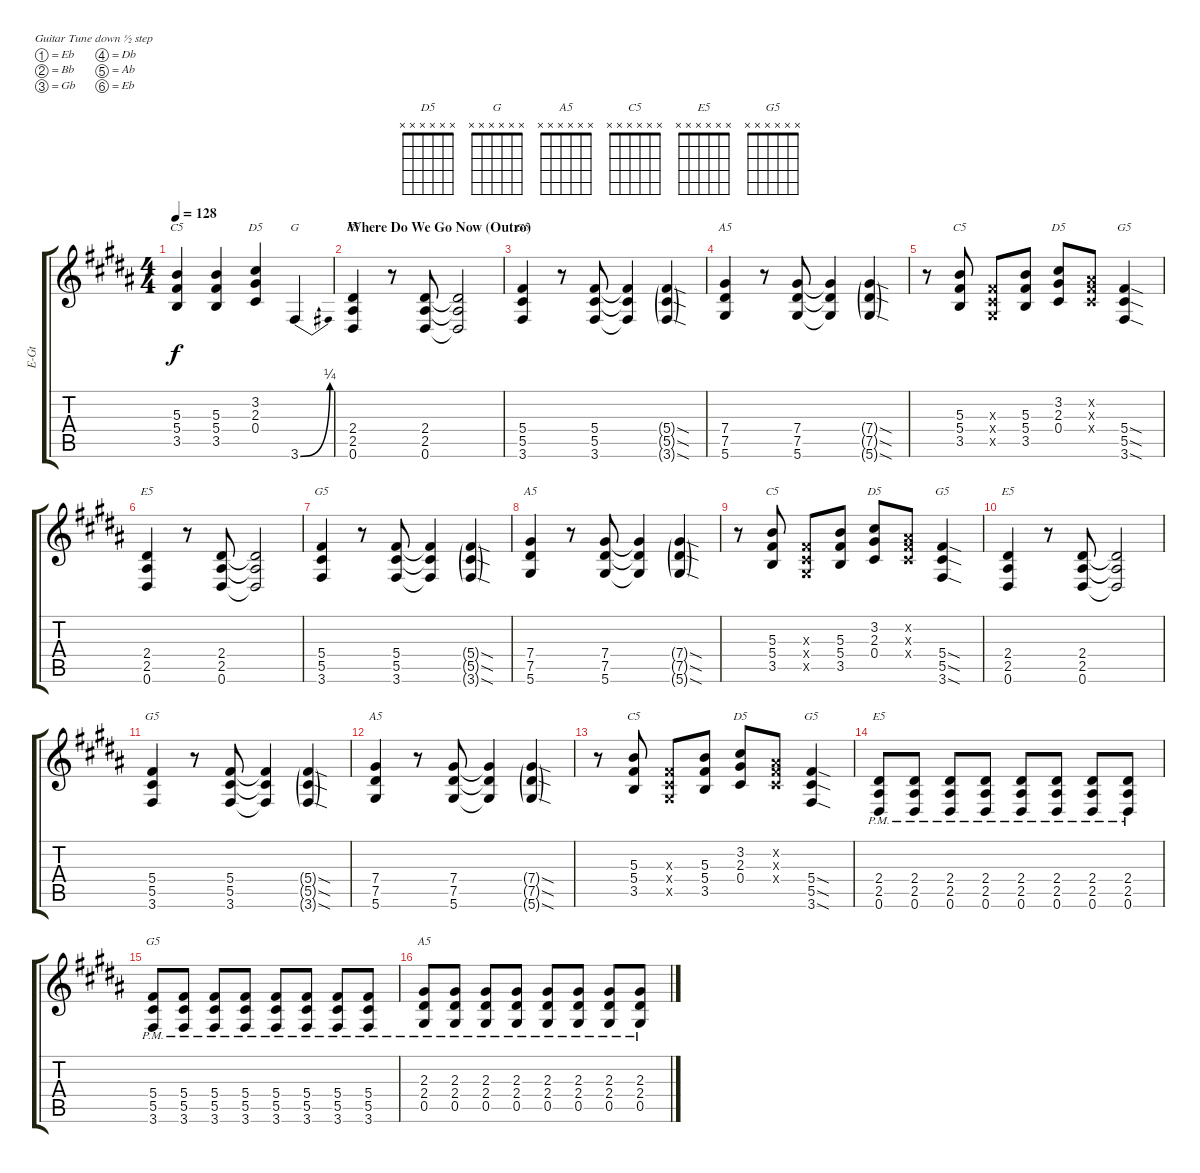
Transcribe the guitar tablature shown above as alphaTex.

\bracketExtendMode groupsimilarinstruments
\otherSystemsTrackNameOrientation horizontal
\track ("Guitar 2 (Izzy)" "E-Gt") {defaultSystemsLayout 4 instrument distortionguitar}
\staff {score tabs}
\tuning (Eb4 Bb3 Gb3 Db3 Ab2 Eb2)
\chord ("D5" x x x x x x)
\chord ("G" x x x x x x)
\chord ("A5" x x x x x x)
\chord ("C5" x x x x x x)
\chord ("E5" x x x x x x)
\chord ("G5" x x x x x x)
\ts (4 4)
\tempo 128
\clef g2
\ks b
(5.3{acc forcenatural} 5.4{acc forcenatural} 3.5{acc forcenatural}).4{ch "C5" dy f} (5.3{acc forcenatural} 5.4{acc forcenatural} 3.5{acc forcenatural}).4 (3.2{acc forcenatural} 2.3{acc forcenatural} 0.4{acc forcenatural}).4{ch "D5"} 3.6{be (bend 0 0 60 1) acc forcenatural}.4{ch "G"} |
\section ("" "Where Do We Go Now (Outro)")
(2.4{acc forcenatural} 2.5{acc forcenatural} 0.6{acc forcenatural}).4{ch "E5"} r.8 (2.4{acc forcenatural} 2.5{acc forcenatural} 0.6{acc forcenatural}).8 (2.4{t acc forcenatural} 2.5{t acc forcenatural} 0.6{t acc forcenatural}).2 |
(5.4{acc forcenatural} 5.5{acc forcenatural} 3.6{acc forcenatural}).4{ch "G5"} r.8 (5.4{acc forcenatural} 5.5{acc forcenatural} 3.6{acc forcenatural}).8 (5.4{t acc forcenatural} 5.5{t acc forcenatural} 3.6{t acc forcenatural}).4 (5.4{sod g acc forcenatural} 5.5{sod g acc forcenatural} 3.6{sod g acc forcenatural}).4 |
(7.4{acc forcenatural} 7.5{acc forcenatural} 5.6{acc forcenatural}).4{ch "A5"} r.8 (7.4{acc forcenatural} 7.5{acc forcenatural} 5.6{acc forcenatural}).8 (7.4{t acc forcenatural} 7.5{t acc forcenatural} 5.6{t acc forcenatural}).4 (7.4{sod g acc forcenatural} 7.5{sod g acc forcenatural} 5.6{sod g acc forcenatural}).4 |
r.8 (5.3{acc forcenatural} 5.4{acc forcenatural} 3.5{acc forcenatural}).8{ch "C5"} (0.3{x acc forcenatural} 0.4{x acc forcenatural} 0.5{x acc forcenatural}).8 (5.3{acc forcenatural} 5.4{acc forcenatural} 3.5{acc forcenatural}).8 (3.2{acc forcenatural} 2.3{acc forcenatural} 0.4{acc forcenatural}).8{ch "D5"} (0.2{x acc forcenatural} 0.3{x acc forcenatural} 0.4{x acc forcenatural}).8 (5.4{sod acc forcenatural} 5.5{sod acc forcenatural} 3.6{sod acc forcenatural}).4{ch "G5"} |
(2.4{acc forcenatural} 2.5{acc forcenatural} 0.6{acc forcenatural}).4{ch "E5"} r.8 (2.4{acc forcenatural} 2.5{acc forcenatural} 0.6{acc forcenatural}).8 (2.4{t acc forcenatural} 2.5{t acc forcenatural} 0.6{t acc forcenatural}).2 |
(5.4{acc forcenatural} 5.5{acc forcenatural} 3.6{acc forcenatural}).4{ch "G5"} r.8 (5.4{acc forcenatural} 5.5{acc forcenatural} 3.6{acc forcenatural}).8 (5.4{t acc forcenatural} 5.5{t acc forcenatural} 3.6{t acc forcenatural}).4 (5.4{sod g acc forcenatural} 5.5{sod g acc forcenatural} 3.6{sod g acc forcenatural}).4 |
(7.4{acc forcenatural} 7.5{acc forcenatural} 5.6{acc forcenatural}).4{ch "A5"} r.8 (7.4{acc forcenatural} 7.5{acc forcenatural} 5.6{acc forcenatural}).8 (7.4{t acc forcenatural} 7.5{t acc forcenatural} 5.6{t acc forcenatural}).4 (7.4{sod g acc forcenatural} 7.5{sod g acc forcenatural} 5.6{sod g acc forcenatural}).4 |
r.8 (5.3{acc forcenatural} 5.4{acc forcenatural} 3.5{acc forcenatural}).8{ch "C5"} (0.3{x acc forcenatural} 0.4{x acc forcenatural} 0.5{x acc forcenatural}).8 (5.3{acc forcenatural} 5.4{acc forcenatural} 3.5{acc forcenatural}).8 (3.2{acc forcenatural} 2.3{acc forcenatural} 0.4{acc forcenatural}).8{ch "D5"} (0.2{x acc forcenatural} 0.3{x acc forcenatural} 0.4{x acc forcenatural}).8 (5.4{sod acc forcenatural} 5.5{sod acc forcenatural} 3.6{sod acc forcenatural}).4{ch "G5"} |
(2.4{acc forcenatural} 2.5{acc forcenatural} 0.6{acc forcenatural}).4{ch "E5"} r.8 (2.4{acc forcenatural} 2.5{acc forcenatural} 0.6{acc forcenatural}).8 (2.4{t acc forcenatural} 2.5{t acc forcenatural} 0.6{t acc forcenatural}).2 |
(5.4{acc forcenatural} 5.5{acc forcenatural} 3.6{acc forcenatural}).4{ch "G5"} r.8 (5.4{acc forcenatural} 5.5{acc forcenatural} 3.6{acc forcenatural}).8 (5.4{t acc forcenatural} 5.5{t acc forcenatural} 3.6{t acc forcenatural}).4 (5.4{sod g acc forcenatural} 5.5{sod g acc forcenatural} 3.6{sod g acc forcenatural}).4 |
(7.4{acc forcenatural} 7.5{acc forcenatural} 5.6{acc forcenatural}).4{ch "A5"} r.8 (7.4{acc forcenatural} 7.5{acc forcenatural} 5.6{acc forcenatural}).8 (7.4{t acc forcenatural} 7.5{t acc forcenatural} 5.6{t acc forcenatural}).4 (7.4{sod g acc forcenatural} 7.5{sod g acc forcenatural} 5.6{sod g acc forcenatural}).4 |
r.8 (5.3{acc forcenatural} 5.4{acc forcenatural} 3.5{acc forcenatural}).8{ch "C5"} (0.3{x acc forcenatural} 0.4{x acc forcenatural} 0.5{x acc forcenatural}).8 (5.3{acc forcenatural} 5.4{acc forcenatural} 3.5{acc forcenatural}).8 (3.2{acc forcenatural} 2.3{acc forcenatural} 0.4{acc forcenatural}).8{ch "D5"} (0.2{x acc forcenatural} 0.3{x acc forcenatural} 0.4{x acc forcenatural}).8 (5.4{sod acc forcenatural} 5.5{sod acc forcenatural} 3.6{sod acc forcenatural}).4{ch "G5"} |
(2.4{pm acc forcenatural} 2.5{pm acc forcenatural} 0.6{pm acc forcenatural}).8{ch "E5"} (2.4{pm acc forcenatural} 2.5{pm acc forcenatural} 0.6{pm acc forcenatural}).8 (2.4{pm acc forcenatural} 2.5{pm acc forcenatural} 0.6{pm acc forcenatural}).8 (2.4{pm acc forcenatural} 2.5{pm acc forcenatural} 0.6{pm acc forcenatural}).8 (2.4{pm acc forcenatural} 2.5{pm acc forcenatural} 0.6{pm acc forcenatural}).8 (2.4{pm acc forcenatural} 2.5{pm acc forcenatural} 0.6{pm acc forcenatural}).8 (2.4{pm acc forcenatural} 2.5{pm acc forcenatural} 0.6{pm acc forcenatural}).8 (2.4{pm acc forcenatural} 2.5{pm acc forcenatural} 0.6{pm acc forcenatural}).8 |
(5.4{pm acc forcenatural} 5.5{pm acc forcenatural} 3.6{pm acc forcenatural}).8{ch "G5"} (5.4{pm acc forcenatural} 5.5{pm acc forcenatural} 3.6{pm acc forcenatural}).8 (5.4{pm acc forcenatural} 5.5{pm acc forcenatural} 3.6{pm acc forcenatural}).8 (5.4{pm acc forcenatural} 5.5{pm acc forcenatural} 3.6{pm acc forcenatural}).8 (5.4{pm acc forcenatural} 5.5{pm acc forcenatural} 3.6{pm acc forcenatural}).8 (5.4{pm acc forcenatural} 5.5{pm acc forcenatural} 3.6{pm acc forcenatural}).8 (5.4{pm acc forcenatural} 5.5{pm acc forcenatural} 3.6{pm acc forcenatural}).8 (5.4{pm acc forcenatural} 5.5{pm acc forcenatural} 3.6{pm acc forcenatural}).8 |
(2.3{pm acc forcenatural} 2.4{pm acc forcenatural} 0.5{pm acc forcenatural}).8{ch "A5"} (2.3{pm acc forcenatural} 2.4{pm acc forcenatural} 0.5{pm acc forcenatural}).8 (2.3{pm acc forcenatural} 2.4{pm acc forcenatural} 0.5{pm acc forcenatural}).8 (2.3{pm acc forcenatural} 2.4{pm acc forcenatural} 0.5{pm acc forcenatural}).8 (2.3{pm acc forcenatural} 2.4{pm acc forcenatural} 0.5{pm acc forcenatural}).8 (2.3{pm acc forcenatural} 2.4{pm acc forcenatural} 0.5{pm acc forcenatural}).8 (2.3{pm acc forcenatural} 2.4{pm acc forcenatural} 0.5{pm acc forcenatural}).8 (2.3{pm acc forcenatural} 2.4{pm acc forcenatural} 0.5{pm acc forcenatural}).8
